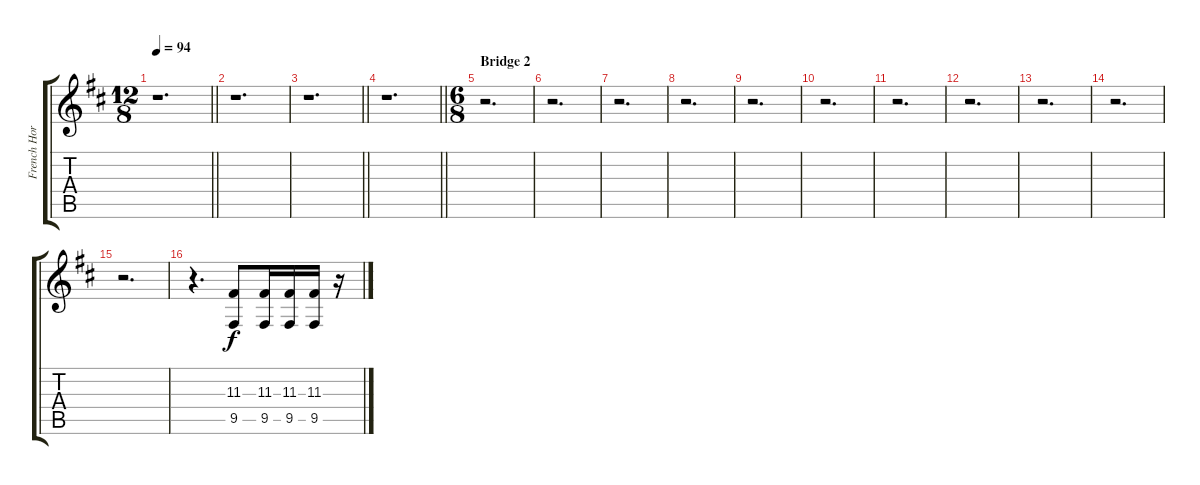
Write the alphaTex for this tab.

\track ("French Horn" "French Hor") {instrument frenchhorn}
\staff {score tabs}
\tuning (E4 B3 G3 D3 A2 E2) {hide}
\ts (12 8)
\tempo 94
\clef g2
\barLineRight lightlight
\ks bminor
r.1{d dy f} |
r.1{d} |
\barLineRight lightlight
r.1{d} |
\barLineRight lightlight
r.1{d} |
\ts (6 8)
\section ("" "Bridge 2")
r.2{d} |
r.2{d} |
r.2{d} |
r.2{d} |
r.2{d} |
r.2{d} |
r.2{d} |
r.2{d} |
r.2{d} |
r.2{d} |
r.2{d} |
r.4{d} (11.3 9.5).8 (11.3 9.5).16 (11.3 9.5).16 (11.3 9.5).16 r.16
